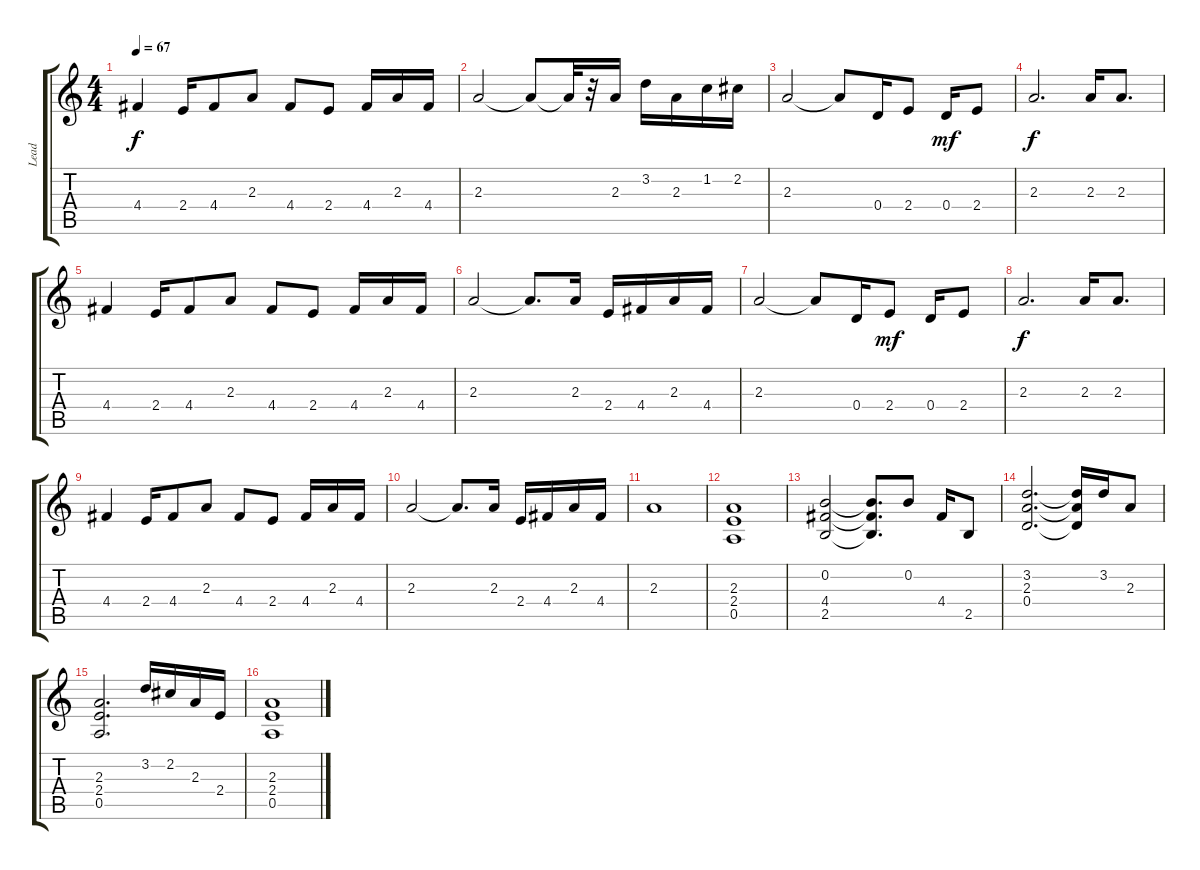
\track ("Lead" "Lead") {instrument electricguitarclean}
\staff {score tabs}
\tuning (E4 B3 G3 D3 A2 E2) {hide}
\ts (4 4)
\tempo 67
\clef g2
\ks c
4.4.4{dy f} 2.4.16 4.4.8 2.3.8 4.4.8 2.4.8 4.4.16 2.3.16 4.4.16 |
2.3.2 2.3{t}.8 2.3{t}.32 r.32 2.3.16 3.2.16 2.3.16 1.2.16 2.2.16 |
2.3.2 2.3{t}.8 0.4.16 2.4.8 0.4.16{dy mf} 2.4.8 |
2.3.2{d dy f} 2.3.16 2.3.8{d} |
4.4.4 2.4.16 4.4.8 2.3.8 4.4.8 2.4.8 4.4.16 2.3.16 4.4.16 |
2.3.2 2.3{t}.8{d} 2.3.16 2.4.16 4.4.16 2.3.16 4.4.16 |
2.3.2 2.3{t}.8 0.4.16 2.4.8{dy mf} 0.4.16 2.4.8 |
2.3.2{d dy f} 2.3.16 2.3.8{d} |
4.4.4 2.4.16 4.4.8 2.3.8 4.4.8 2.4.8 4.4.16 2.3.16 4.4.16 |
2.3.2 2.3{t}.8{d} 2.3.16 2.4.16 4.4.16 2.3.16 4.4.16 |
2.3.1 |
(2.3 2.4 0.5).1 |
(0.2 4.4 2.5).2 (0.2{t} 4.4{t} 2.5{t}).8{d} 0.2.8 4.4.16 2.5.8 |
(3.2 2.3 0.4).2{d} (3.2{t} 2.3{t} 0.4{t}).16 3.2.16 2.3.8 |
(2.3 2.4 0.5).2{d} 3.2.16 2.2.16 2.3.16 2.4.16 |
(2.3 2.4 0.5).1
